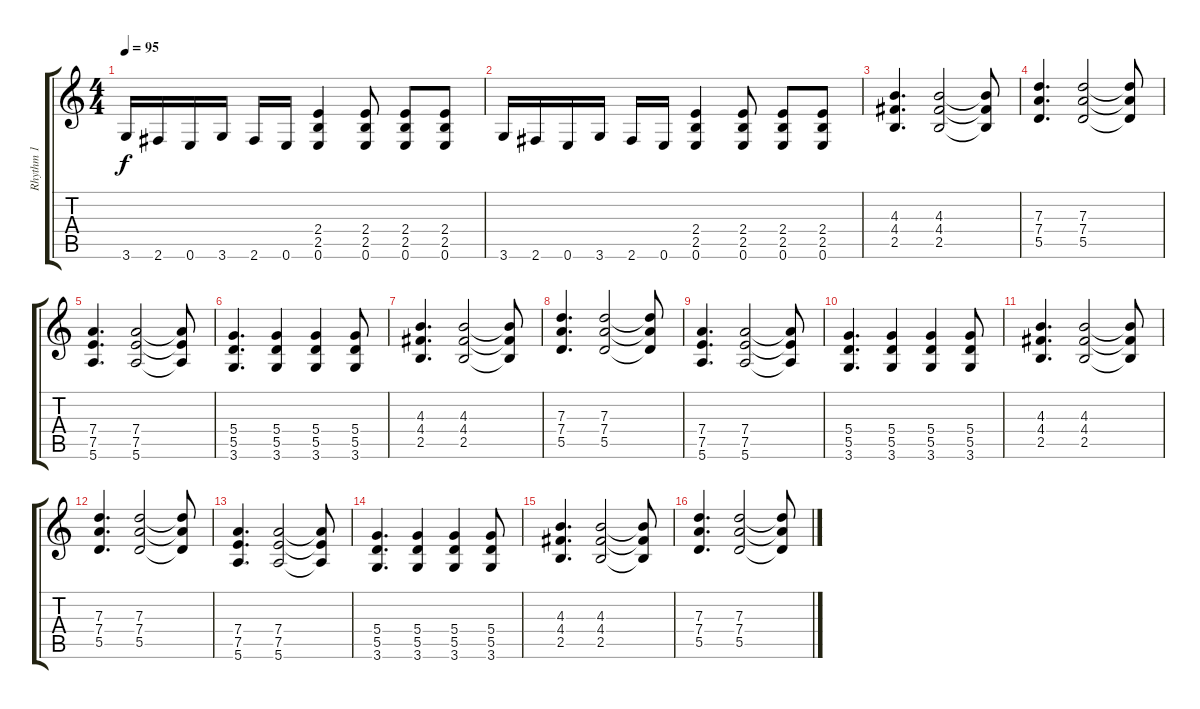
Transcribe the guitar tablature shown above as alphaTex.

\track ("Rhythm 1" "Rhythm 1") {instrument distortionguitar}
\staff {score tabs}
\tuning (E4 B3 G3 D3 A2 E2) {hide}
\ts (4 4)
\tempo 95
\clef g2
\ks c
3.6.16{dy f} 2.6.16 0.6.16 3.6.16 2.6.16 0.6.16 (2.4 2.5 0.6).4 (2.4 2.5 0.6).8 (2.4 2.5 0.6).8 (2.4 2.5 0.6).8 |
3.6.16 2.6.16 0.6.16 3.6.16 2.6.16 0.6.16 (2.4 2.5 0.6).4 (2.4 2.5 0.6).8 (2.4 2.5 0.6).8 (2.4 2.5 0.6).8 |
(4.3 4.4 2.5).4{d} (4.3 4.4 2.5).2 (4.3{t} 4.4{t} 2.5{t}).8 |
(7.3 7.4 5.5).4{d} (7.3 7.4 5.5).2 (7.3{t} 7.4{t} 5.5{t}).8 |
(7.4 7.5 5.6).4{d} (7.4 7.5 5.6).2 (7.4{t} 7.5{t} 5.6{t}).8 |
(5.4 5.5 3.6).4{d} (5.4 5.5 3.6).4 (5.4 5.5 3.6).4 (5.4 5.5 3.6).8 |
(4.3 4.4 2.5).4{d} (4.3 4.4 2.5).2 (4.3{t} 4.4{t} 2.5{t}).8 |
(7.3 7.4 5.5).4{d} (7.3 7.4 5.5).2 (7.3{t} 7.4{t} 5.5{t}).8 |
(7.4 7.5 5.6).4{d} (7.4 7.5 5.6).2 (7.4{t} 7.5{t} 5.6{t}).8 |
(5.4 5.5 3.6).4{d} (5.4 5.5 3.6).4 (5.4 5.5 3.6).4 (5.4 5.5 3.6).8 |
(4.3 4.4 2.5).4{d} (4.3 4.4 2.5).2 (4.3{t} 4.4{t} 2.5{t}).8 |
(7.3 7.4 5.5).4{d} (7.3 7.4 5.5).2 (7.3{t} 7.4{t} 5.5{t}).8 |
(7.4 7.5 5.6).4{d} (7.4 7.5 5.6).2 (7.4{t} 7.5{t} 5.6{t}).8 |
(5.4 5.5 3.6).4{d} (5.4 5.5 3.6).4 (5.4 5.5 3.6).4 (5.4 5.5 3.6).8 |
(4.3 4.4 2.5).4{d} (4.3 4.4 2.5).2 (4.3{t} 4.4{t} 2.5{t}).8 |
(7.3 7.4 5.5).4{d} (7.3 7.4 5.5).2 (7.3{t} 7.4{t} 5.5{t}).8
